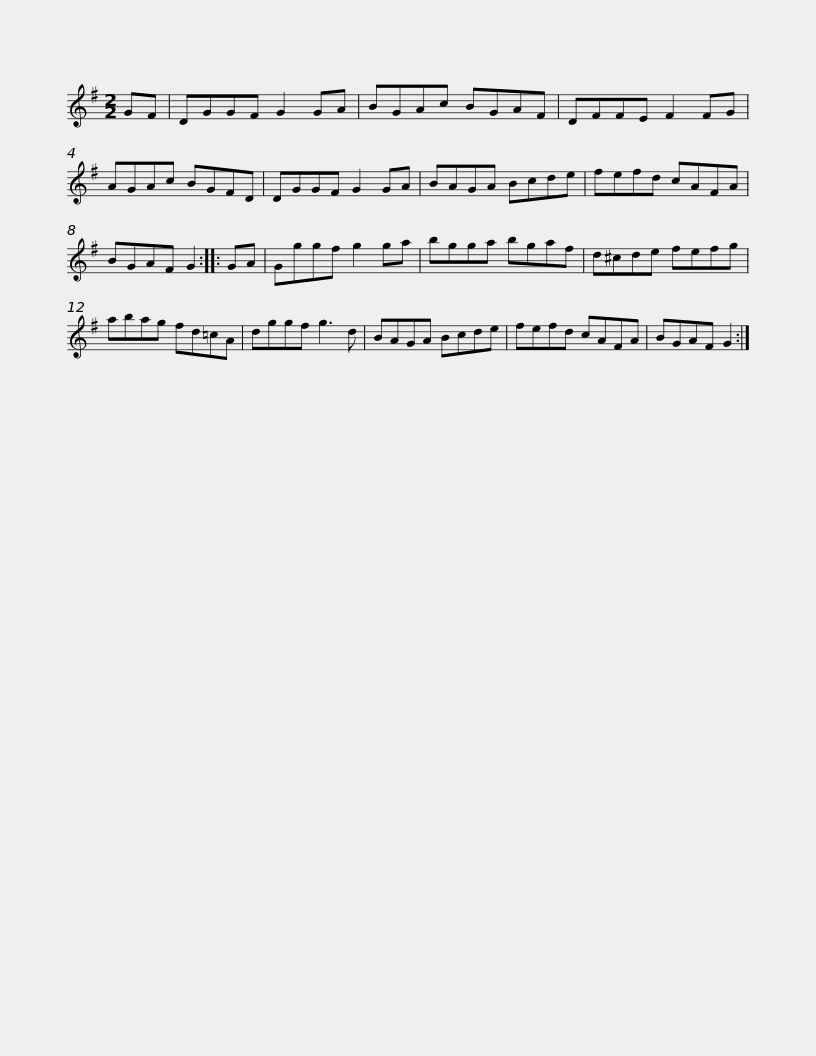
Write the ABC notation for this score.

X:1
L:1/8
M:2/2
I:linebreak $
K:G
V:1 treble
V:1
 GF | DGGF G2 GA | BGAc BGAF | DFFE F2 FG | AGAc BGFD | %5
 DGGF G2 GA |$ BAGA Bcde | fefd cAFA | BGAF G2 :: GA | %10
 Gggf g2 ga | bgga bgaf |$ d^cde fefg | abag fd=cA | dggf g3 d | %15
 BAGA Bcde | fefd cAFA |$ BGAF G2 :| %18
